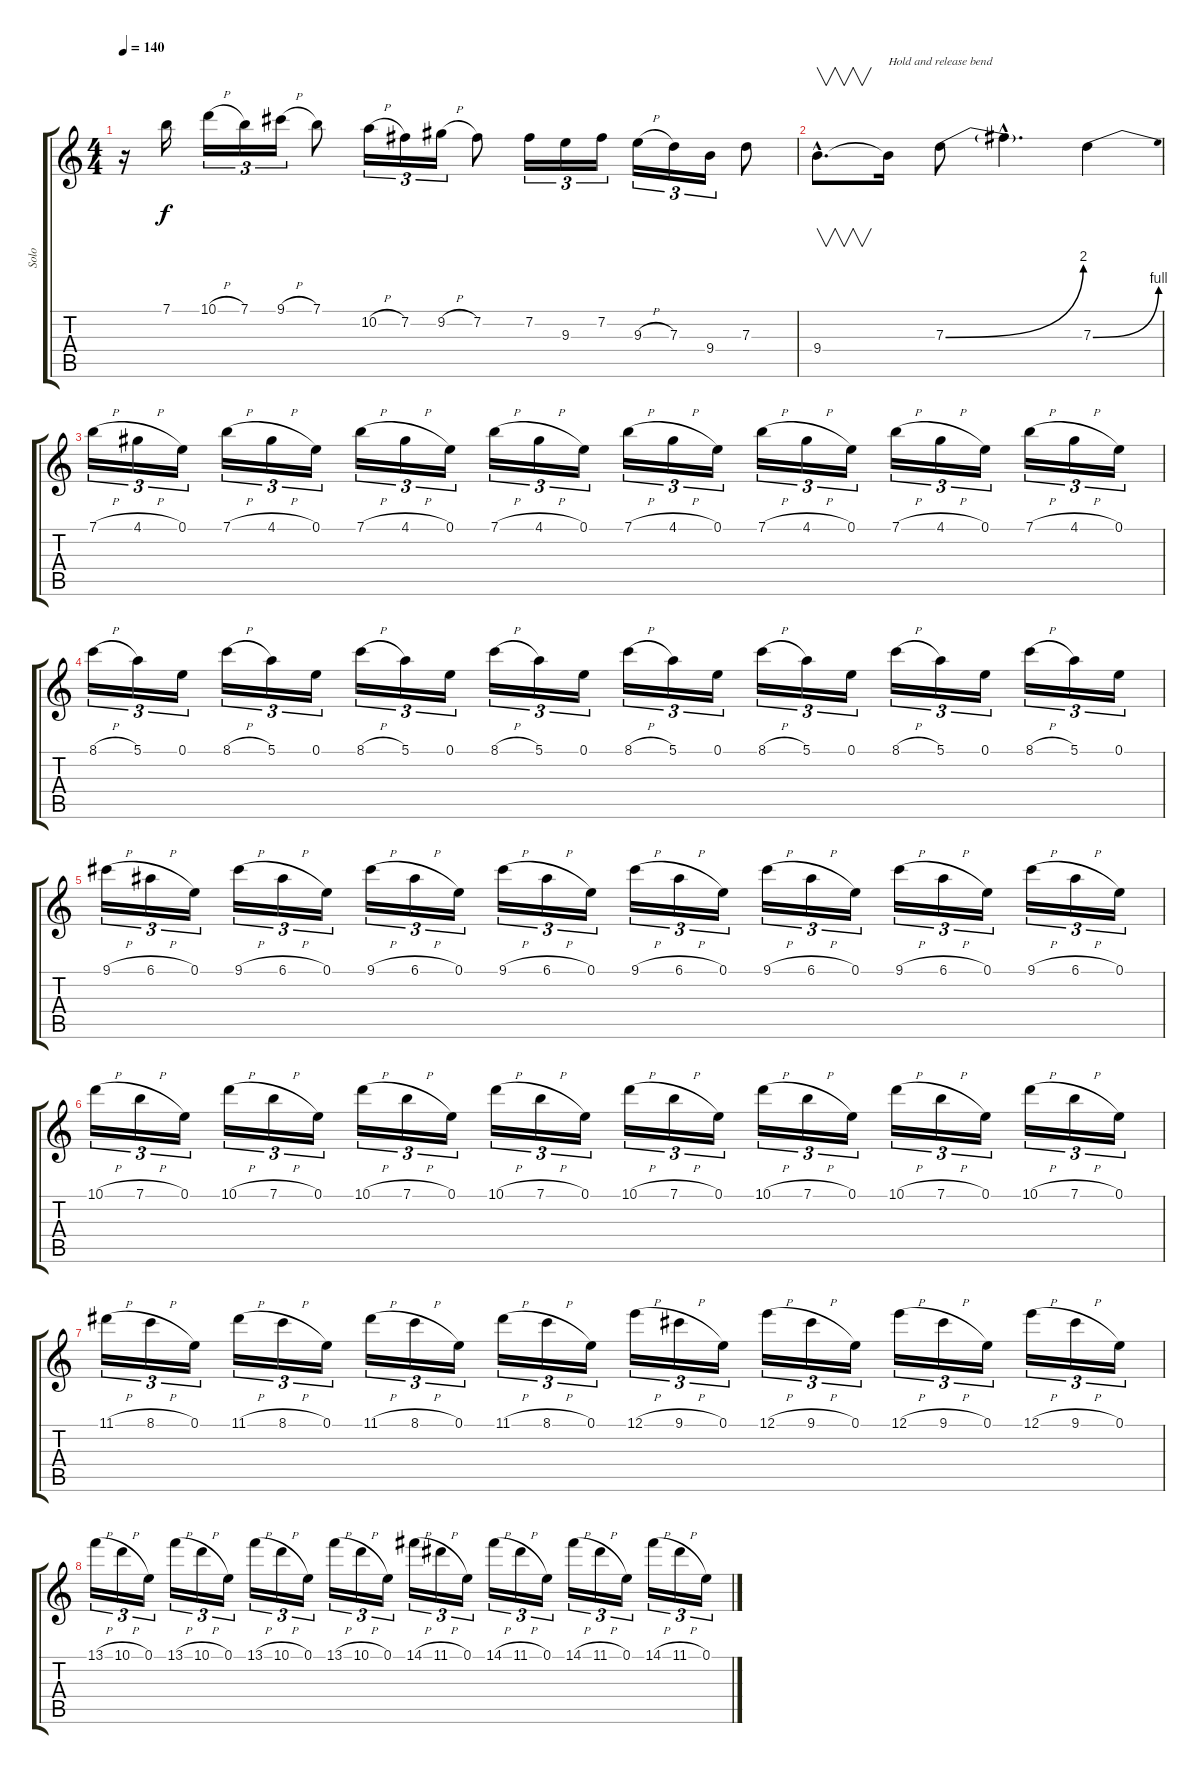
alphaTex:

\track ("Solo" "Solo") {instrument distortionguitar}
\staff {score tabs}
\tuning (E4 B3 G3 D3 A2 E2) {hide}
\ts (4 4)
\tempo 140
\clef g2
\ks c
r.16{dy f} 7.1.16 10.1{h}.16{tu (3 2)} 7.1.16{tu (3 2)} 9.1{h}.16{tu (3 2)} 7.1.8 10.2{h}.16{tu (3 2)} 7.2.16{tu (3 2)} 9.2{h}.16{tu (3 2)} 7.2.8 7.2.16{tu (3 2)} 9.3.16{tu (3 2)} 7.2.16{tu (3 2)} 9.3{h}.16{tu (3 2)} 7.3.16{tu (3 2)} 9.4.16{tu (3 2)} 7.3.8 |
9.4{hac}.8{v d} 9.4{t}.16{txt "Hold and release bend"} 7.3{be (bend 0 0 60 8)}.8 7.3{hac t}.4{d} 7.3{be (bend 0 0 60 4)}.4 |
7.1{h}.16{tu (3 2)} 4.1{h}.16{tu (3 2)} 0.1.16{tu (3 2)} 7.1{h}.16{tu (3 2)} 4.1{h}.16{tu (3 2)} 0.1.16{tu (3 2)} 7.1{h}.16{tu (3 2)} 4.1{h}.16{tu (3 2)} 0.1.16{tu (3 2)} 7.1{h}.16{tu (3 2)} 4.1{h}.16{tu (3 2)} 0.1.16{tu (3 2)} 7.1{h}.16{tu (3 2)} 4.1{h}.16{tu (3 2)} 0.1.16{tu (3 2)} 7.1{h}.16{tu (3 2)} 4.1{h}.16{tu (3 2)} 0.1.16{tu (3 2)} 7.1{h}.16{tu (3 2)} 4.1{h}.16{tu (3 2)} 0.1.16{tu (3 2)} 7.1{h}.16{tu (3 2)} 4.1{h}.16{tu (3 2)} 0.1.16{tu (3 2)} |
8.1{h}.16{tu (3 2)} 5.1.16{tu (3 2)} 0.1.16{tu (3 2)} 8.1{h}.16{tu (3 2)} 5.1.16{tu (3 2)} 0.1.16{tu (3 2)} 8.1{h}.16{tu (3 2)} 5.1.16{tu (3 2)} 0.1.16{tu (3 2)} 8.1{h}.16{tu (3 2)} 5.1.16{tu (3 2)} 0.1.16{tu (3 2)} 8.1{h}.16{tu (3 2)} 5.1.16{tu (3 2)} 0.1.16{tu (3 2)} 8.1{h}.16{tu (3 2)} 5.1.16{tu (3 2)} 0.1.16{tu (3 2)} 8.1{h}.16{tu (3 2)} 5.1.16{tu (3 2)} 0.1.16{tu (3 2)} 8.1{h}.16{tu (3 2)} 5.1.16{tu (3 2)} 0.1.16{tu (3 2)} |
9.1{h}.16{tu (3 2)} 6.1{h}.16{tu (3 2)} 0.1.16{tu (3 2)} 9.1{h}.16{tu (3 2)} 6.1{h}.16{tu (3 2)} 0.1.16{tu (3 2)} 9.1{h}.16{tu (3 2)} 6.1{h}.16{tu (3 2)} 0.1.16{tu (3 2)} 9.1{h}.16{tu (3 2)} 6.1{h}.16{tu (3 2)} 0.1.16{tu (3 2)} 9.1{h}.16{tu (3 2)} 6.1{h}.16{tu (3 2)} 0.1.16{tu (3 2)} 9.1{h}.16{tu (3 2)} 6.1{h}.16{tu (3 2)} 0.1.16{tu (3 2)} 9.1{h}.16{tu (3 2)} 6.1{h}.16{tu (3 2)} 0.1.16{tu (3 2)} 9.1{h}.16{tu (3 2)} 6.1{h}.16{tu (3 2)} 0.1.16{tu (3 2)} |
10.1{h}.16{tu (3 2)} 7.1{h}.16{tu (3 2)} 0.1.16{tu (3 2)} 10.1{h}.16{tu (3 2)} 7.1{h}.16{tu (3 2)} 0.1.16{tu (3 2)} 10.1{h}.16{tu (3 2)} 7.1{h}.16{tu (3 2)} 0.1.16{tu (3 2)} 10.1{h}.16{tu (3 2)} 7.1{h}.16{tu (3 2)} 0.1.16{tu (3 2)} 10.1{h}.16{tu (3 2)} 7.1{h}.16{tu (3 2)} 0.1.16{tu (3 2)} 10.1{h}.16{tu (3 2)} 7.1{h}.16{tu (3 2)} 0.1.16{tu (3 2)} 10.1{h}.16{tu (3 2)} 7.1{h}.16{tu (3 2)} 0.1.16{tu (3 2)} 10.1{h}.16{tu (3 2)} 7.1{h}.16{tu (3 2)} 0.1.16{tu (3 2)} |
11.1{h}.16{tu (3 2)} 8.1{h}.16{tu (3 2)} 0.1.16{tu (3 2)} 11.1{h}.16{tu (3 2)} 8.1{h}.16{tu (3 2)} 0.1.16{tu (3 2)} 11.1{h}.16{tu (3 2)} 8.1{h}.16{tu (3 2)} 0.1.16{tu (3 2)} 11.1{h}.16{tu (3 2)} 8.1{h}.16{tu (3 2)} 0.1.16{tu (3 2)} 12.1{h}.16{tu (3 2)} 9.1{h}.16{tu (3 2)} 0.1.16{tu (3 2)} 12.1{h}.16{tu (3 2)} 9.1{h}.16{tu (3 2)} 0.1.16{tu (3 2)} 12.1{h}.16{tu (3 2)} 9.1{h}.16{tu (3 2)} 0.1.16{tu (3 2)} 12.1{h}.16{tu (3 2)} 9.1{h}.16{tu (3 2)} 0.1.16{tu (3 2)} |
13.1{h}.16{tu (3 2)} 10.1{h}.16{tu (3 2)} 0.1.16{tu (3 2)} 13.1{h}.16{tu (3 2)} 10.1{h}.16{tu (3 2)} 0.1.16{tu (3 2)} 13.1{h}.16{tu (3 2)} 10.1{h}.16{tu (3 2)} 0.1.16{tu (3 2)} 13.1{h}.16{tu (3 2)} 10.1{h}.16{tu (3 2)} 0.1.16{tu (3 2)} 14.1{h}.16{tu (3 2)} 11.1{h}.16{tu (3 2)} 0.1.16{tu (3 2)} 14.1{h}.16{tu (3 2)} 11.1{h}.16{tu (3 2)} 0.1.16{tu (3 2)} 14.1{h}.16{tu (3 2)} 11.1{h}.16{tu (3 2)} 0.1.16{tu (3 2)} 14.1{h}.16{tu (3 2)} 11.1{h}.16{tu (3 2)} 0.1.16{tu (3 2)}
